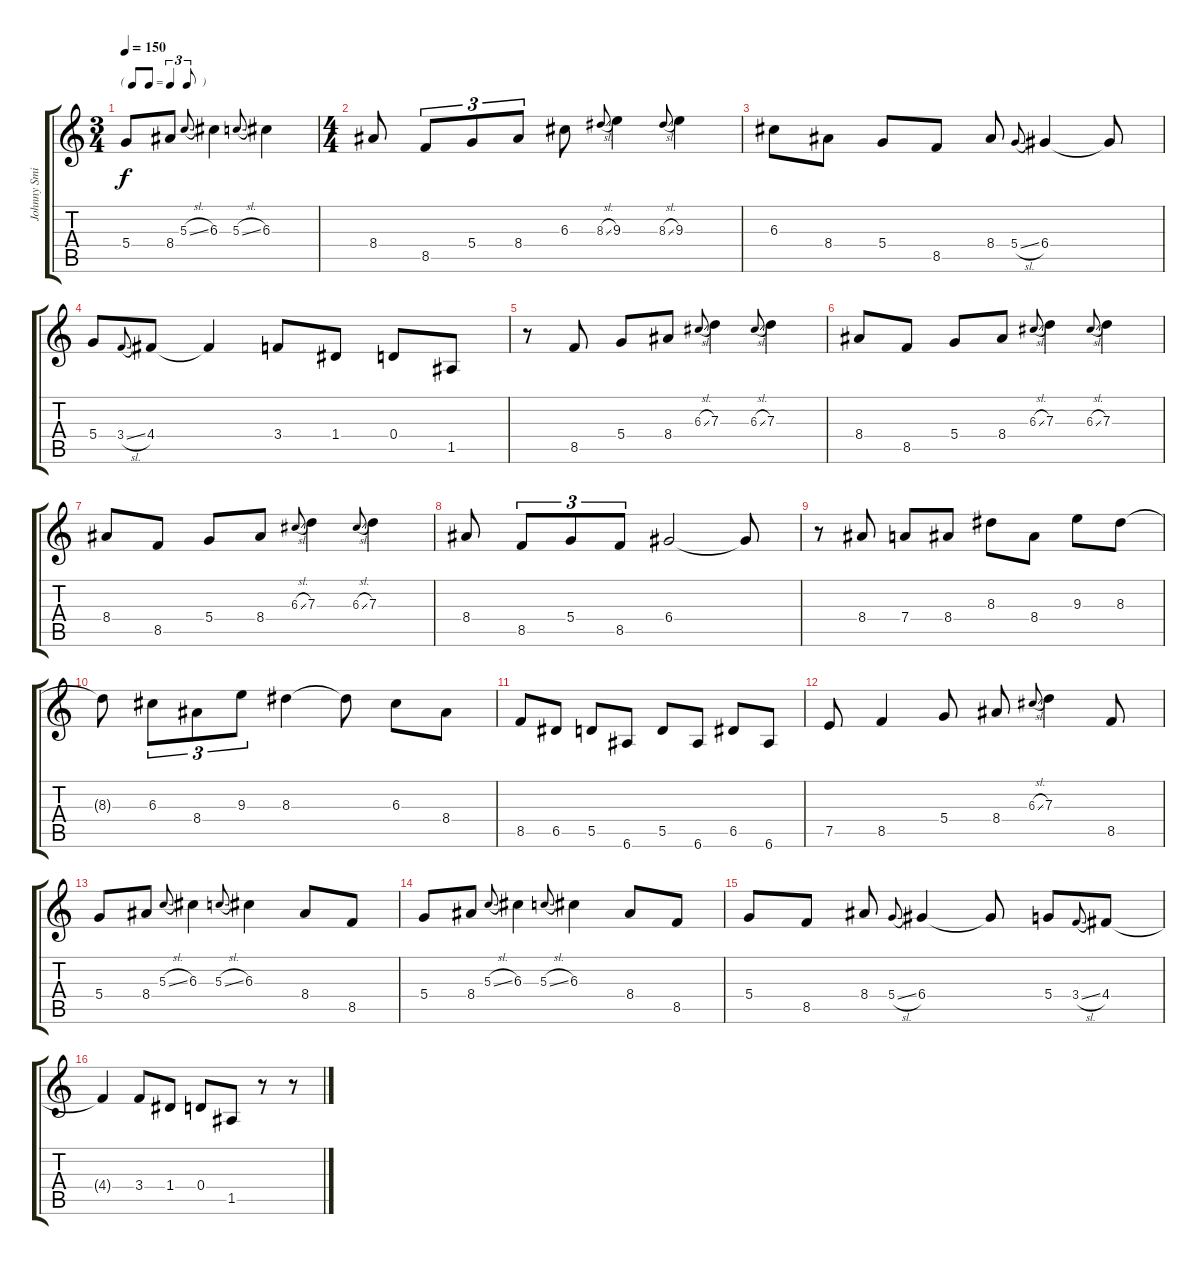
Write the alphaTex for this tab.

\track ("Johnny Smith - Lead" "Johnny Smi") {instrument electricguitarjazz}
\staff {score tabs}
\tuning (E4 B3 G3 D3 A2 E2) {hide}
\ts (3 4)
\tf triplet8th
\tempo 150
\clef g2
\ks c
5.4.8{dy f} 8.4.8 5.3{sl}.8{gr onbeat} 6.3.4 5.3{sl}.8{gr onbeat} 6.3.4 |
\ts (4 4)
8.4.8 8.5.8{tu (3 2)} 5.4.8{tu (3 2)} 8.4.8{tu (3 2)} 6.3.8 8.3{sl}.8{gr onbeat} 9.3.4 8.3{sl}.8{gr onbeat} 9.3.4 |
6.3.8 8.4.8 5.4.8 8.5.8 8.4.8 5.4{sl}.8{gr onbeat} 6.4.4 6.4{t}.8 |
5.4.8 3.4{sl}.8{gr onbeat} 4.4.8 4.4{t}.4 3.4.8 1.4.8 0.4.8 1.5.8 |
r.8 8.5.8 5.4.8 8.4.8 6.3{sl}.8{gr onbeat} 7.3.4 6.3{sl}.8{gr onbeat} 7.3.4 |
8.4.8 8.5.8 5.4.8 8.4.8 6.3{sl}.8{gr onbeat} 7.3.4 6.3{sl}.8{gr onbeat} 7.3.4 |
8.4.8 8.5.8 5.4.8 8.4.8 6.3{sl}.8{gr onbeat} 7.3.4 6.3{sl}.8{gr onbeat} 7.3.4 |
8.4.8 8.5.8{tu (3 2)} 5.4.8{tu (3 2)} 8.5.8{tu (3 2)} 6.4.2 6.4{t}.8 |
r.8 8.4.8 7.4.8 8.4.8 8.3.8 8.4.8 9.3.8 8.3.8 |
8.3{t}.8 6.3.8{tu (3 2)} 8.4.8{tu (3 2)} 9.3.8{tu (3 2)} 8.3.4 8.3{t}.8 6.3.8 8.4.8 |
8.5.8 6.5.8 5.5.8 6.6.8 5.5.8 6.6.8 6.5.8 6.6.8 |
7.5.8 8.5.4 5.4.8 8.4.8 6.3{sl}.8{gr onbeat} 7.3.4 8.5.8 |
5.4.8 8.4.8 5.3{sl}.8{gr onbeat} 6.3.4 5.3{sl}.8{gr onbeat} 6.3.4 8.4.8 8.5.8 |
5.4.8 8.4.8 5.3{sl}.8{gr onbeat} 6.3.4 5.3{sl}.8{gr onbeat} 6.3.4 8.4.8 8.5.8 |
5.4.8 8.5.8 8.4.8 5.4{sl}.8{gr onbeat} 6.4.4 6.4{t}.8 5.4.8 3.4{sl}.8{gr onbeat} 4.4.8 |
4.4{t}.4 3.4.8 1.4.8 0.4.8 1.5.8 r.8 r.8
